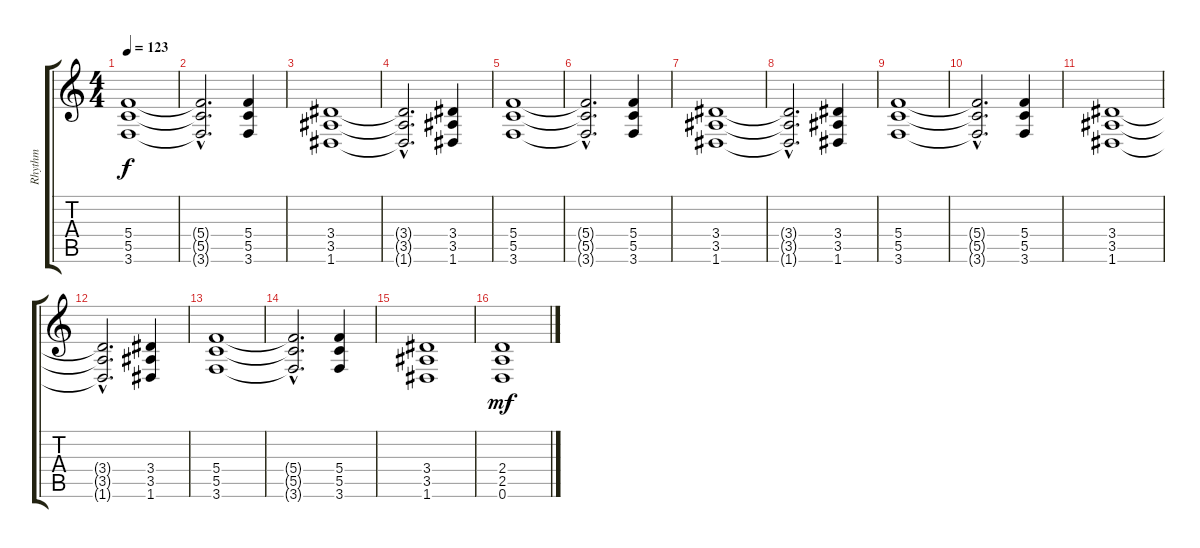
\track ("Rhythm" "Rhythm") {instrument distortionguitar}
\staff {score tabs}
\tuning (D4 A3 F3 C3 G2 D2) {hide}
\ts (4 4)
\tempo 123
\clef g2
\ks c
(5.4 5.5 3.6).1{dy f} |
(5.4{hac t} 5.5{hac t} 3.6{hac t}).2{d} (5.4 5.5 3.6).4 |
(3.4 3.5 1.6).1 |
(3.4{hac t} 3.5{hac t} 1.6{hac t}).2{d} (3.4 3.5 1.6).4 |
(5.4 5.5 3.6).1 |
(5.4{hac t} 5.5{hac t} 3.6{hac t}).2{d} (5.4 5.5 3.6).4 |
(3.4 3.5 1.6).1 |
(3.4{hac t} 3.5{hac t} 1.6{hac t}).2{d} (3.4 3.5 1.6).4 |
(5.4 5.5 3.6).1 |
(5.4{hac t} 5.5{hac t} 3.6{hac t}).2{d} (5.4 5.5 3.6).4 |
(3.4 3.5 1.6).1 |
(3.4{hac t} 3.5{hac t} 1.6{hac t}).2{d} (3.4 3.5 1.6).4 |
(5.4 5.5 3.6).1 |
(5.4{hac t} 5.5{hac t} 3.6{hac t}).2{d} (5.4 5.5 3.6).4 |
(3.4 3.5 1.6).1 |
(2.4 2.5 0.6).1{dy mf}
